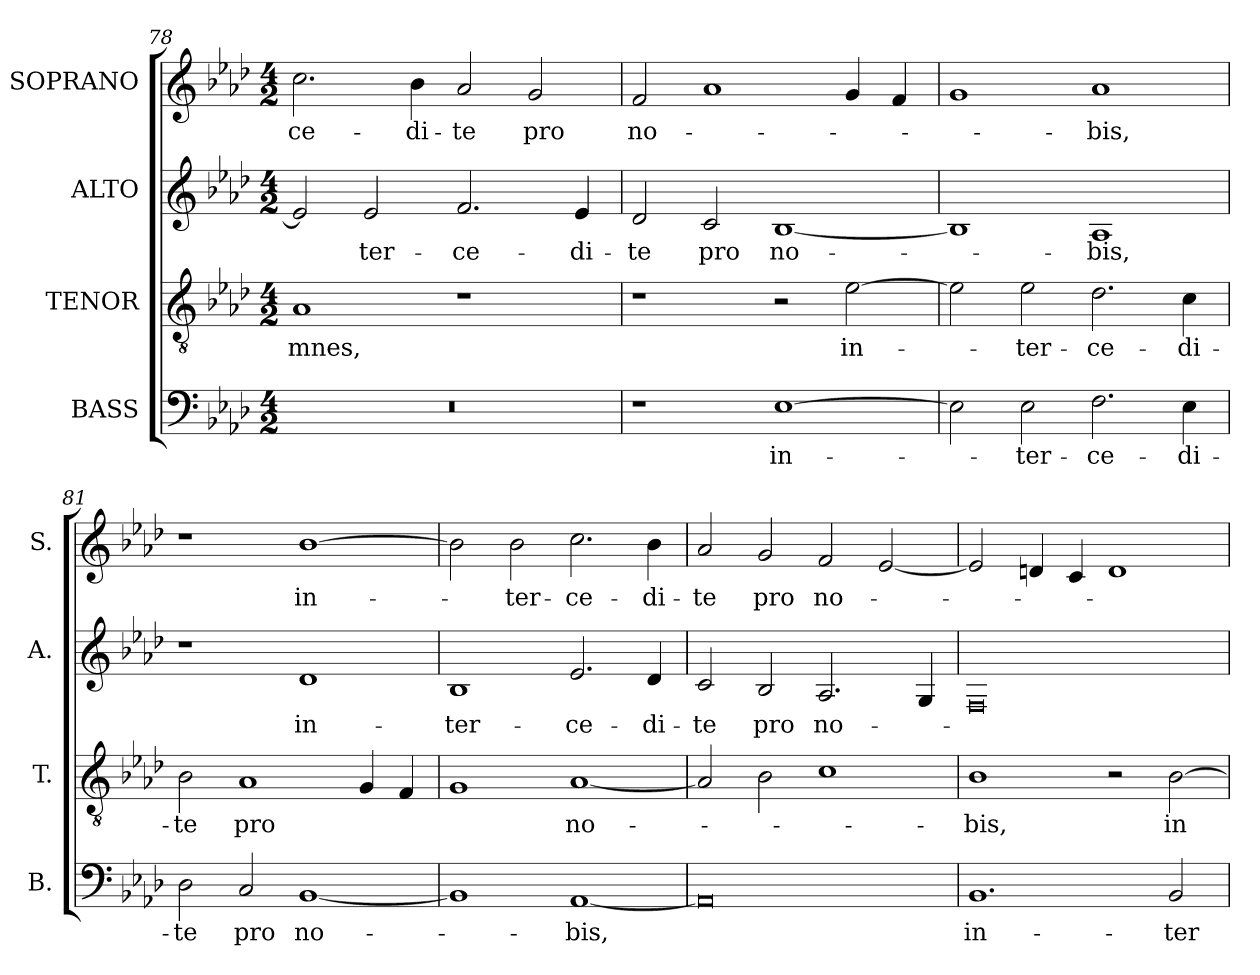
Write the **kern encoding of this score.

**kern	**text	**kern	**text	**kern	**text	**kern	**text
*part4	*part4	*part3	*part3	*part2	*part2	*part1	*part1
*staff4	*staff4	*staff3	*staff3	*staff2	*staff2	*staff1	*staff1
*I"BASS	*	*I"TENOR	*	*I"ALTO	*	*I"SOPRANO	*
*I'B.	*	*I'T.	*	*I'A.	*	*I'S.	*
*clefF4	*	*clefGv2	*	*clefG2	*	*clefG2	*
*	*	*ITrd7c12	*	*	*	*	*
*k[b-e-a-d-]	*	*k[b-e-a-d-]	*	*k[b-e-a-d-]	*	*k[b-e-a-d-]	*
*A-:	*	*A-:	*	*A-:	*	*A-:	*
*M4/2	*	*M4/2	*	*M4/2	*	*M4/2	*
=78	=78	=78	=78	=78	=78	=78	=78
!LO:N:vis=1	!	!	!	!	!	!	!
!	!	!	!LO:LY:b:color=#000000	!	!	!	!
!	!	!	!	!	!	!	!LO:LY:b:color=#000000
0r	.	1AA-i	-mnes,	2e-i/]	.	2.cci\	-ce-
!	!	!	!	!	!LO:LY:b:color=#000000	!	!
.	.	.	.	2e-i/	-ter-	.	.
!	!	!	!	!	!	!	!LO:LY:b:color=#000000
.	.	.	.	.	.	4b-i\	-di-
!	!	!	!	!	!LO:LY:b:color=#000000	!	!
!	!	!	!	!	!	!	!LO:LY:b:color=#000000
.	.	1r	.	2.fi/	-ce-	2a-i/	-te
!	!	!	!	!	!	!	!LO:LY:b:color=#000000
.	.	.	.	.	.	2gi/	pro
!	!	!	!	!	!LO:LY:b:color=#000000	!	!
.	.	.	.	4e-i/	-di-	.	.
=79	=79	=79	=79	=79	=79	=79	=79
!	!	!	!	!	!LO:LY:b:color=#000000	!	!
!	!	!	!	!	!	!	!LO:LY:b:color=#000000
1r	.	1r	.	2d-i/	-te	2fi/	no-
!	!	!	!	!	!LO:LY:b:color=#000000	!	!
.	.	.	.	2ci/	pro	1a-i	.
!	!LO:LY:b:color=#000000	!	!	!	!	!	!
!	!	!	!	!	!LO:LY:b:color=#000000	!	!
[1E-i	in-	2r	.	[1B-i	no-	.	.
!	!	!	!LO:LY:b:color=#000000	!	!	!	!
.	.	[2E-i\	in-	.	.	4gi/	.
.	.	.	.	.	.	4fi/	.
=80	=80	=80	=80	=80	=80	=80	=80
2E-i\]	.	2E-i\]	.	1B-i]	.	1gi	.
!	!LO:LY:b:color=#000000	!	!	!	!	!	!
!	!	!	!LO:LY:b:color=#000000	!	!	!	!
2E-i\	-ter-	2E-i\	-ter-	.	.	.	.
!	!LO:LY:b:color=#000000	!	!	!	!	!	!
!	!	!	!LO:LY:b:color=#000000	!	!	!	!
!	!	!	!	!	!LO:LY:b:color=#000000	!	!
!	!	!	!	!	!	!	!LO:LY:b:color=#000000
2.Fi\	-ce-	2.D-i\	-ce-	1A-i	-bis,	1a-i	-bis,
!	!LO:LY:b:color=#000000	!	!	!	!	!	!
!	!	!	!LO:LY:b:color=#000000	!	!	!	!
4E-i\	-di-	4Ci\	-di-	.	.	.	.
!!LO:LB:g=z
=81	=81	=81	=81	=81	=81	=81	=81
!	!LO:LY:b:color=#000000	!	!	!	!	!	!
!	!	!	!LO:LY:b:color=#000000	!	!	!	!
2D-i\	-te	2BB-i\	-te	1r	.	1r	.
!	!LO:LY:b:color=#000000	!	!	!	!	!	!
!	!	!	!LO:LY:b:color=#000000	!	!	!	!
2Ci/	pro	1AA-i	pro	.	.	.	.
!	!LO:LY:b:color=#000000	!	!	!	!	!	!
!	!	!	!	!	!LO:LY:b:color=#000000	!	!
!	!	!	!	!	!	!	!LO:LY:b:color=#000000
[1BB-i	no-	.	.	1d-i	in-	[1b-i	in-
.	.	4GGi/	.	.	.	.	.
.	.	4FFi/	.	.	.	.	.
=82	=82	=82	=82	=82	=82	=82	=82
!	!	!	!	!	!LO:LY:b:color=#000000	!	!
1BB-i]	.	1GGi	.	1B-i	-ter-	2b-i\]	.
!	!	!	!	!	!	!	!LO:LY:b:color=#000000
.	.	.	.	.	.	2b-i\	-ter-
!	!LO:LY:b:color=#000000	!	!	!	!	!	!
!	!	!	!LO:LY:b:color=#000000	!	!	!	!
!	!	!	!	!	!LO:LY:b:color=#000000	!	!
!	!	!	!	!	!	!	!LO:LY:b:color=#000000
[1AA-i	-bis,	[1AA-i	no-	2.e-i/	-ce-	2.cci\	-ce-
!	!	!	!	!	!LO:LY:b:color=#000000	!	!
!	!	!	!	!	!	!	!LO:LY:b:color=#000000
.	.	.	.	4d-i/	-di-	4b-i\	-di-
=83	=83	=83	=83	=83	=83	=83	=83
!	!	!	!	!	!LO:LY:b:color=#000000	!	!
!	!	!	!	!	!	!	!LO:LY:b:color=#000000
0AA-i]	.	2AA-i/]	.	2ci/	-te	2a-i/	-te
!	!	!	!	!	!LO:LY:b:color=#000000	!	!
!	!	!	!	!	!	!	!LO:LY:b:color=#000000
.	.	2BB-i\	.	2B-i/	pro	2gi/	pro
!	!	!	!	!	!LO:LY:b:color=#000000	!	!
!	!	!	!	!	!	!	!LO:LY:b:color=#000000
.	.	1Ci	.	2.A-i/	no-	2fi/	no-
.	.	.	.	.	.	[2e-i/	.
.	.	.	.	4Gi/	.	.	.
=84	=84	=84	=84	=84	=84	=84	=84
!	!LO:LY:b:color=#000000	!	!	!	!	!	!
!	!	!	!LO:LY:b:color=#000000	!	!	!	!
1.BB-i	in-	1BB-i	-bis,	0Fi	.	2e-i/]	.
.	.	.	.	.	.	4dni/	.
.	.	.	.	.	.	4ci/	.
.	.	2r	.	.	.	1di	.
!	!LO:LY:b:color=#000000	!	!	!	!	!	!
!	!	!	!LO:LY:b:color=#000000	!	!	!	!
2BB-i/	-ter-	[2BB-i\	in-	.	.	.	.
=	=	=	=	=	=	=	=
*-	*-	*-	*-	*-	*-	*-	*-
